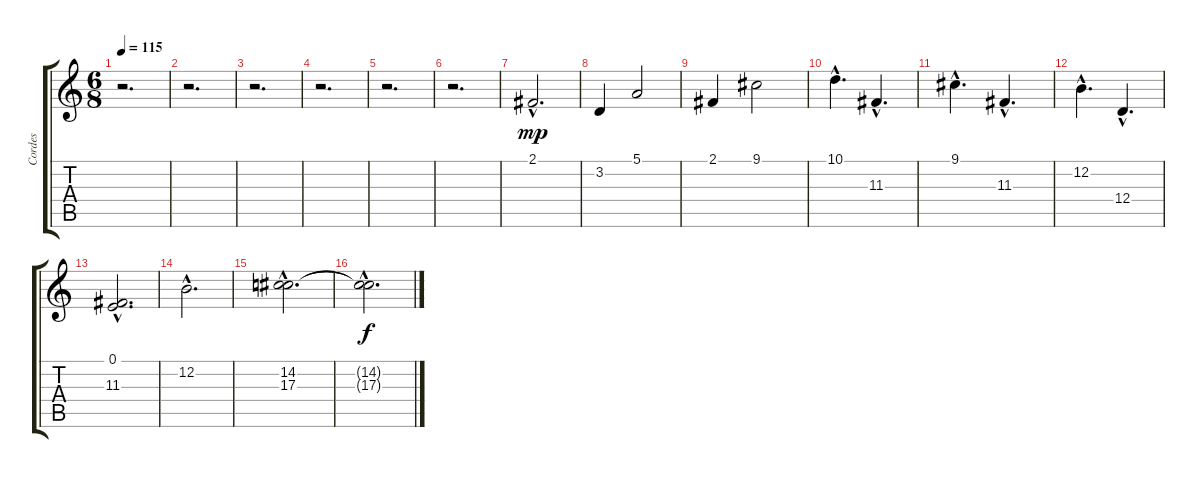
\track ("Cordes" "Cordes") {instrument stringensemble2}
\staff {score tabs}
\tuning (E4 B3 G3 D3 A2 E2) {hide}
\ts (6 8)
\tempo 115
\clef g2
\ks c
r.2{d dy f} |
r.2{d} |
r.2{d} |
r.2{d} |
r.2{d} |
r.2{d} |
2.1{hac}.2{d dy mp} |
3.2.4 5.1.2 |
2.1.4 9.1.2 |
10.1{hac}.4{d} 11.3{hac}.4{d} |
9.1{hac}.4{d} 11.3{hac}.4{d} |
12.2{hac}.4{d} 12.4{hac}.4{d} |
(0.1{hac} 11.3).2{d} |
12.2{hac}.2{d} |
(14.2{hac} 17.3{hac}).2{d} |
(14.2{t} 17.3{hac t}).2{d dy f}
